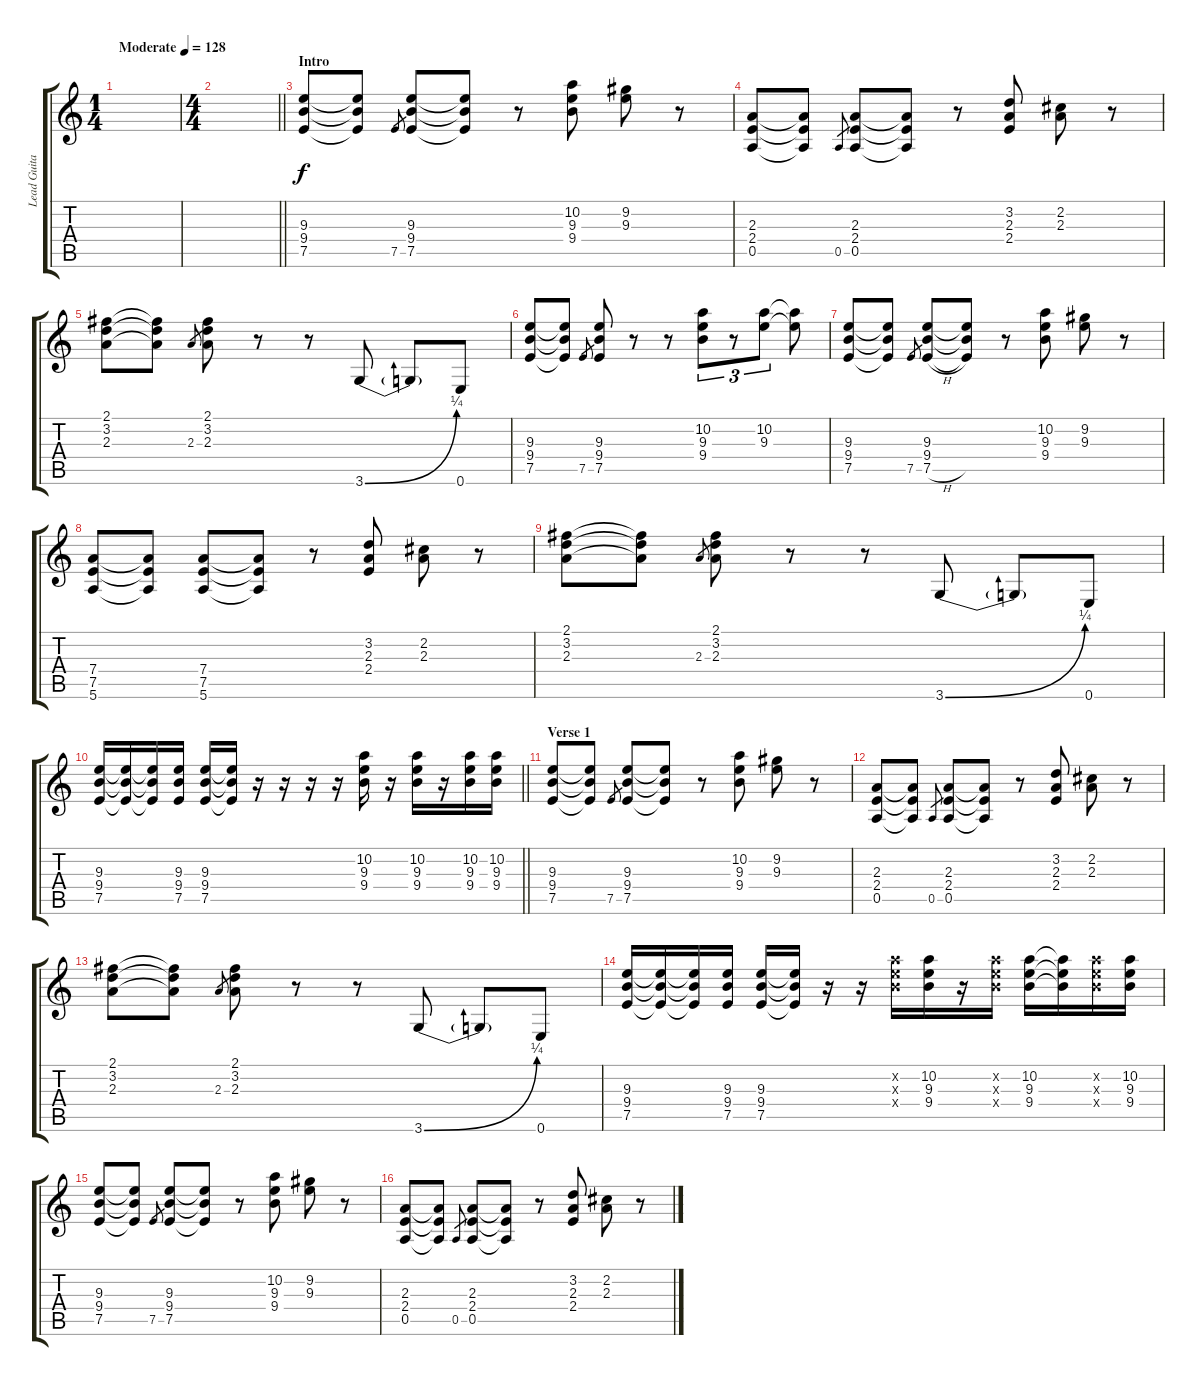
\track ("Lead Guitar" "Lead Guita") {instrument distortionguitar}
\staff {score tabs}
\tuning (E4 B3 G3 D3 A2 E2) {hide}
\ts (1 4)
\tempo (128 "Moderate")
\clef g2
\ks c
|
\ts (4 4)
\barLineRight lightlight
|
\section ("" "Intro")
(9.3 9.4 7.5).8 (9.3{t} 9.4{t} 7.5{t}).8 7.5.8{gr} (9.3 9.4 7.5).8 (9.3{t} 9.4{t} 7.5{t}).8 r.8 (10.2 9.3 9.4).8 (9.2 9.3).8 r.8 |
(2.3 2.4 0.5).8 (2.3{t} 2.4{t} 0.5{t}).8 0.5.8{gr} (2.3 2.4 0.5).8 (2.3{t} 2.4{t} 0.5{t}).8 r.8 (3.2 2.3 2.4).8 (2.2 2.3).8 r.8 |
(2.1 3.2 2.3).8 (2.1{t} 3.2{t} 2.3{t}).8 2.3.8{gr} (2.1 3.2 2.3).8 r.8 r.8 3.6{be (bend 0 0 60 1)}.8 3.6{t}.8 0.6.8 |
(9.3 9.4 7.5).8 (9.3{t} 9.4{t} 7.5{t}).8 7.5.8{gr} (9.3 9.4 7.5).8 r.8 r.8 (10.2 9.3 9.4).8{tu (3 2)} r.8{tu (3 2)} (10.2 9.3).8{tu (3 2)} (10.2{t} 9.3{t}).8 |
(9.3 9.4 7.5).8 (9.3{t} 9.4{t} 7.5{t}).8 7.5.8{gr} (9.3 9.4 7.5{h}).8 (9.3{t} 9.4{t} 7.5{t}).8 r.8 (10.2 9.3 9.4).8 (9.2 9.3).8 r.8 |
(7.4 7.5 5.6).8 (7.4{t} 7.5{t} 5.6{t}).8 (7.4 7.5 5.6).8 (7.4{t} 7.5{t} 5.6{t}).8 r.8 (3.2 2.3 2.4).8 (2.2 2.3).8 r.8 |
(2.1 3.2 2.3).8 (2.1{t} 3.2{t} 2.3{t}).8 2.3.8{gr} (2.1 3.2 2.3).8 r.8 r.8 3.6{be (bend 0 0 60 1)}.8 3.6{t}.8 0.6.8 |
\barLineRight lightlight
(9.3 9.4 7.5).16 (9.3{t} 9.4{t} 7.5{t}).16 (9.3{t} 9.4{t} 7.5{t}).16 (9.3 9.4 7.5).16 (9.3 9.4 7.5).16 (9.3{t} 9.4{t} 7.5{t}).16 r.16 r.16 r.16 r.16 (10.2 9.3 9.4).16 r.16 (10.2 9.3 9.4).16 r.16 (10.2 9.3 9.4).16 (10.2 9.3 9.4).16 |
\section ("" "Verse 1")
(9.3 9.4 7.5).8 (9.3{t} 9.4{t} 7.5{t}).8 7.5.8{gr} (9.3 9.4 7.5).8 (9.3{t} 9.4{t} 7.5{t}).8 r.8 (10.2 9.3 9.4).8 (9.2 9.3).8 r.8 |
(2.3 2.4 0.5).8 (2.3{t} 2.4{t} 0.5{t}).8 0.5.8{gr} (2.3 2.4 0.5).8 (2.3{t} 2.4{t} 0.5{t}).8 r.8 (3.2 2.3 2.4).8 (2.2 2.3).8 r.8 |
(2.1 3.2 2.3).8 (2.1{t} 3.2{t} 2.3{t}).8 2.3.8{gr} (2.1 3.2 2.3).8 r.8 r.8 3.6{be (bend 0 0 60 1)}.8 3.6{t}.8 0.6.8 |
(9.3 9.4 7.5).16 (9.3{t} 9.4{t} 7.5{t}).16 (9.3{t} 9.4{t} 7.5{t}).16 (9.3 9.4 7.5).16 (9.3 9.4 7.5).16 (9.3{t} 9.4{t} 7.5{t}).16 r.16 r.16 (10.2{x} 9.3{x} 9.4{x}).16 (10.2 9.3 9.4).16 r.16 (10.2{x} 9.3{x} 9.4{x}).16 (10.2 9.3 9.4).16 (10.2{t} 9.3{t} 9.4{t}).16 (10.2{x} 9.3{x} 9.4{x}).16 (10.2 9.3 9.4).16 |
(9.3 9.4 7.5).8 (9.3{t} 9.4{t} 7.5{t}).8 7.5.8{gr} (9.3 9.4 7.5).8 (9.3{t} 9.4{t} 7.5{t}).8 r.8 (10.2 9.3 9.4).8 (9.2 9.3).8 r.8 |
(2.3 2.4 0.5).8 (2.3{t} 2.4{t} 0.5{t}).8 0.5.8{gr} (2.3 2.4 0.5).8 (2.3{t} 2.4{t} 0.5{t}).8 r.8 (3.2 2.3 2.4).8 (2.2 2.3).8 r.8
